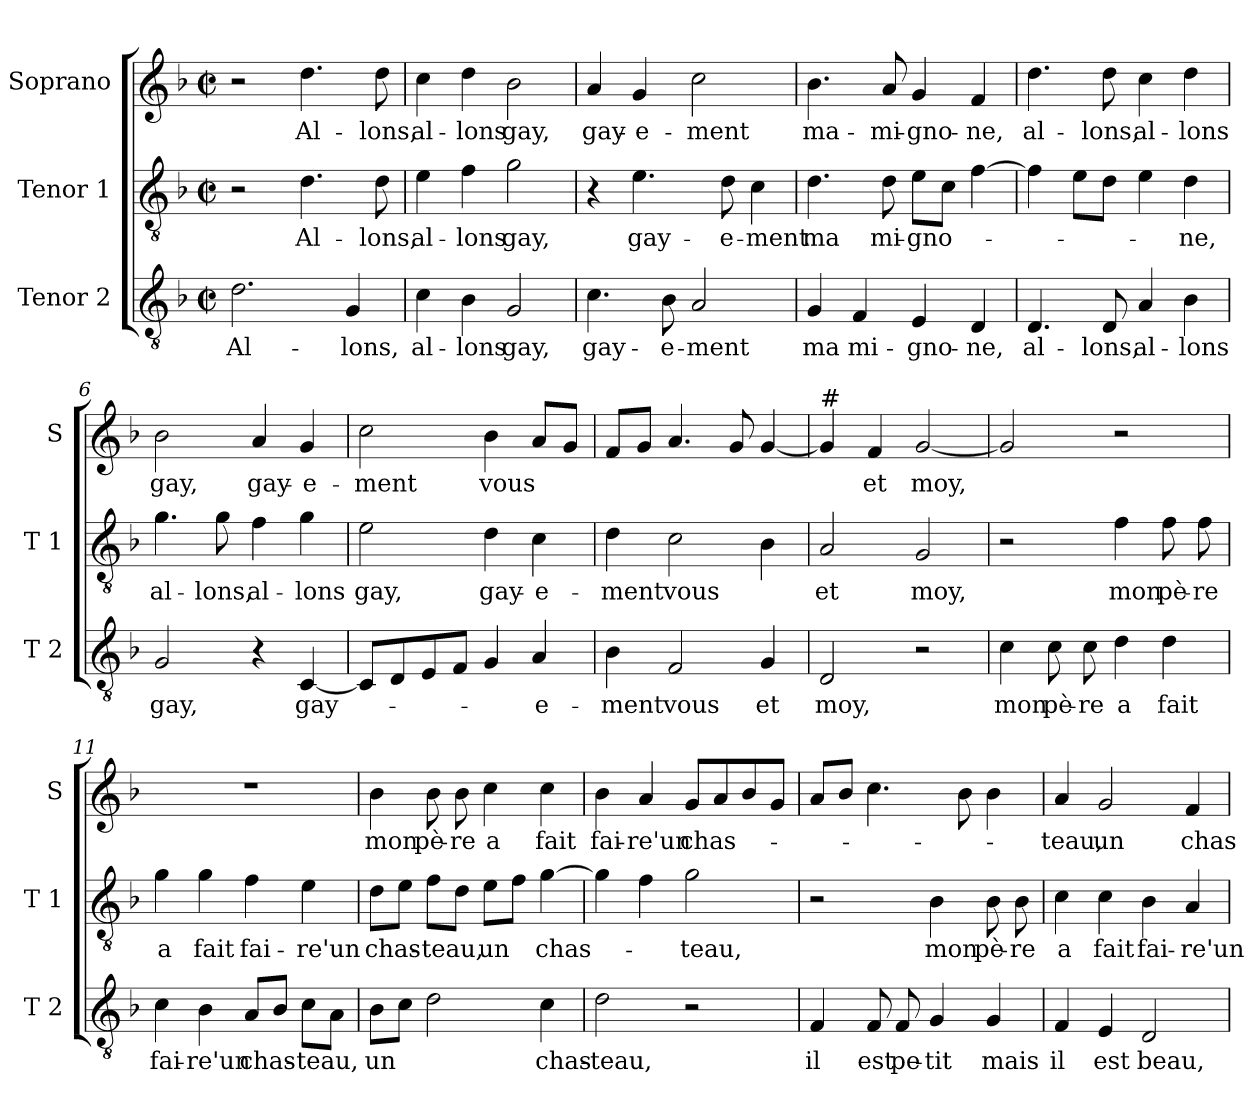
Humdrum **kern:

**kern	**text	**kern	**text	**kern	**text
*part3	*part3	*part2	*part2	*part1	*part1
*staff3	*staff3	*staff2	*staff2	*staff1	*staff1
*I"Tenor 2	*	*I"Tenor 1	*	*I"Soprano	*
*I'T 2	*	*I'T 1	*	*I'S	*
*clefGv2	*	*clefGv2	*	*clefG2	*
*k[b-]	*	*k[b-]	*	*k[b-]	*
*F:	*	*F:	*	*F:	*
*M2/2	*	*M2/2	*	*M2/2	*
*met(c|)	*	*met(c|)	*	*met(c|)	*
=1	=1	=1	=1	=1	=1
!	!LO:LY:b	!	!	!	!
2.d\	Al-	2r	.	2r	.
!	!	!	!LO:LY:b	!	!LO:LY:b
.	.	4.d\	Al-	4.dd\	Al-
!	!LO:LY:b	!	!	!	!
4G/	-lons,	.	.	.	.
!	!	!	!LO:LY:b	!	!LO:LY:b
.	.	8d\	-lons,	8dd\	-lons,
=2	=2	=2	=2	=2	=2
!	!LO:LY:b	!	!LO:LY:b	!	!LO:LY:b
4c\	al-	4e\	al-	4cc\	al-
!	!LO:LY:b	!	!LO:LY:b	!	!LO:LY:b
4B-\	-lons	4f\	-lons	4dd\	-lons
!	!LO:LY:b	!	!LO:LY:b	!	!LO:LY:b
2G/	gay,	2g\	gay,	2b-\	gay,
=3	=3	=3	=3	=3	=3
!	!LO:LY:b	!	!	!	!LO:LY:b
4.c\	gay-	4r	.	4a/	gay-
!	!	!	!LO:LY:b	!	!LO:LY:b
.	.	4.e\	gay-	4g/	-e-
!	!LO:LY:b	!	!	!	!
8B-\	-e-	.	.	.	.
!	!LO:LY:b	!	!	!	!LO:LY:b
2A/	-ment	.	.	2cc\	-ment
!	!	!	!LO:LY:b	!	!
.	.	8d\	-e-	.	.
!	!	!	!LO:LY:b	!	!
.	.	4c\	-ment	.	.
=4	=4	=4	=4	=4	=4
!	!LO:LY:b	!	!LO:LY:b	!	!LO:LY:b
4G/	ma	4.d\	ma	4.b-\	ma-
!	!LO:LY:b	!	!	!	!
4F/	mi-	.	.	.	.
!	!	!	!LO:LY:b	!	!LO:LY:b
.	.	8d\	mi-	8a/	-mi-
!	!LO:LY:b	!	!LO:LY:b	!	!LO:LY:b
4E/	-gno-	8e\L	-gno-	4g/	-gno-
.	.	8c\J	.	.	.
!	!LO:LY:b	!	!	!	!LO:LY:b
4D/	-ne,	[4f\	.	4f/	-ne,
=5	=5	=5	=5	=5	=5
!	!LO:LY:b	!	!	!	!LO:LY:b
4.D/	al-	4f\]	.	4.dd\	al-
.	.	8e\L	.	.	.
!	!LO:LY:b	!	!	!	!LO:LY:b
8D/	-lons,	8d\J	.	8dd\	-lons,
!	!LO:LY:b	!	!	!	!LO:LY:b
4A/	al-	4e\	.	4cc\	al-
!	!LO:LY:b	!	!LO:LY:b	!	!LO:LY:b
4B-\	-lons	4d\	-ne,	4dd\	-lons
!!LO:LB:g=z
=6	=6	=6	=6	=6	=6
!	!LO:LY:b	!	!LO:LY:b	!	!LO:LY:b
2G/	gay,	4.g\	al-	2b-\	gay,
!	!	!	!LO:LY:b	!	!
.	.	8g\	-lons,	.	.
!	!	!	!LO:LY:b	!	!LO:LY:b
4r	.	4f\	al-	4a/	gay-
!	!LO:LY:b	!	!LO:LY:b	!	!LO:LY:b
[4C/	gay-	4g\	-lons	4g/	-e-
=7	=7	=7	=7	=7	=7
!	!	!	!LO:LY:b	!	!LO:LY:b
8C/L]	.	2e\	gay,	2cc\	-ment
8D/	.	.	.	.	.
8E/	.	.	.	.	.
8F/J	.	.	.	.	.
!	!	!	!LO:LY:b	!	!LO:LY:b
4G/	.	4d\	gay-	4b-\	vous
!	!LO:LY:b	!	!LO:LY:b	!	!
4A/	-e-	4c\	-e-	8a/L	.
.	.	.	.	8g/J	.
=8	=8	=8	=8	=8	=8
!	!LO:LY:b	!	!LO:LY:b	!	!
4B-\	-ment	4d\	-ment	8f/L	.
.	.	.	.	8g/J	.
!	!LO:LY:b	!	!LO:LY:b	!	!
2F/	vous	2c\	vous	4.a/	.
.	.	.	.	8g/	.
!	!LO:LY:b	!	!	!	!
4G/	et	4B-\	.	[4g/	.
=9	=9	=9	=9	=9	=9
!	!	!	!	!LO:TX:a:t=#	!
!	!LO:LY:b	!	!LO:LY:b	!	!
2D/	moy,	2A/	et	4g/]	.
!	!	!	!	!	!LO:LY:b
.	.	.	.	4f/	et
!	!	!	!LO:LY:b	!	!LO:LY:b
2r	.	2G/	moy,	[2g/	moy,
=10	=10	=10	=10	=10	=10
!	!LO:LY:b	!	!	!	!
4c\	mon	2r	.	2g/]	.
!	!LO:LY:b	!	!	!	!
8c\	pè-	.	.	.	.
!	!LO:LY:b	!	!	!	!
8c\	-re	.	.	.	.
!	!LO:LY:b	!	!LO:LY:b	!	!
4d\	a	4f\	mon	2r	.
!	!LO:LY:b	!	!LO:LY:b	!	!
4d\	fait	8f\	pè-	.	.
!	!	!	!LO:LY:b	!	!
.	.	8f\	-re	.	.
!!LO:LB:g=z
=11	=11	=11	=11	=11	=11
!	!LO:LY:b	!	!LO:LY:b	!	!
4c\	fai-	4g\	a	1r	.
!	!LO:LY:b	!	!LO:LY:b	!	!
4B-\	-re'un	4g\	fait	.	.
!	!LO:LY:b	!	!LO:LY:b	!	!
8A/L	chas-	4f\	fai-	.	.
8B-/J	.	.	.	.	.
!	!LO:LY:b	!	!LO:LY:b	!	!
8c\L	-teau,	4e\	-re'un	.	.
8A\J	.	.	.	.	.
=12	=12	=12	=12	=12	=12
!	!LO:LY:b	!	!LO:LY:b	!	!LO:LY:b
8B-\L	un	8d\L	chas-	4b-\	mon
8c\J	.	8e\J	.	.	.
!	!	!	!LO:LY:b	!	!LO:LY:b
2d\	.	8f\L	-teau,	8b-\	pè-
!	!	!	!	!	!LO:LY:b
.	.	8d\J	.	8b-\	-re
!	!	!	!LO:LY:b	!	!LO:LY:b
.	.	8e\L	un	4cc\	a
.	.	8f\J	.	.	.
!	!LO:LY:b	!	!LO:LY:b	!	!LO:LY:b
4c\	chas-	[4g\	chas-	4cc\	fait
=13	=13	=13	=13	=13	=13
!	!LO:LY:b	!	!	!	!LO:LY:b
2d\	-teau,	4g\]	.	4b-\	fai-
!	!	!	!	!	!LO:LY:b
.	.	4f\	.	4a/	-re'un
!	!	!	!LO:LY:b	!	!LO:LY:b
2r	.	2g\	-teau,	8g/L	chas-
.	.	.	.	8a/	.
.	.	.	.	8b-/	.
.	.	.	.	8g/J	.
=14	=14	=14	=14	=14	=14
!	!LO:LY:b	!	!	!	!
4F/	il	2r	.	8a/L	.
.	.	.	.	8b-/J	.
!	!LO:LY:b	!	!	!	!
8F/	est	.	.	4.cc\	.
!	!LO:LY:b	!	!	!	!
8F/	pe-	.	.	.	.
!	!LO:LY:b	!	!LO:LY:b	!	!
4G/	-tit	4B-\	mon	.	.
.	.	.	.	8b-\	.
!	!LO:LY:b	!	!LO:LY:b	!	!
4G/	mais	8B-\	pè-	4b-\	.
!	!	!	!LO:LY:b	!	!
.	.	8B-\	-re	.	.
!!LO:PB:g=z
=15	=15	=15	=15	=15	=15
!	!LO:LY:b	!	!LO:LY:b	!	!LO:LY:b
4F/	il	4c\	a	4a/	-teau,
!	!LO:LY:b	!	!LO:LY:b	!	!LO:LY:b
4E/	est	4c\	fait	2g/	un
!	!LO:LY:b	!	!LO:LY:b	!	!
2D/	beau,	4B-\	fai-	.	.
!	!	!	!LO:LY:b	!	!LO:LY:b
.	.	4A/	-re'un	4f/	chas-
=	=	=	=	=	=
*-	*-	*-	*-	*-	*-
